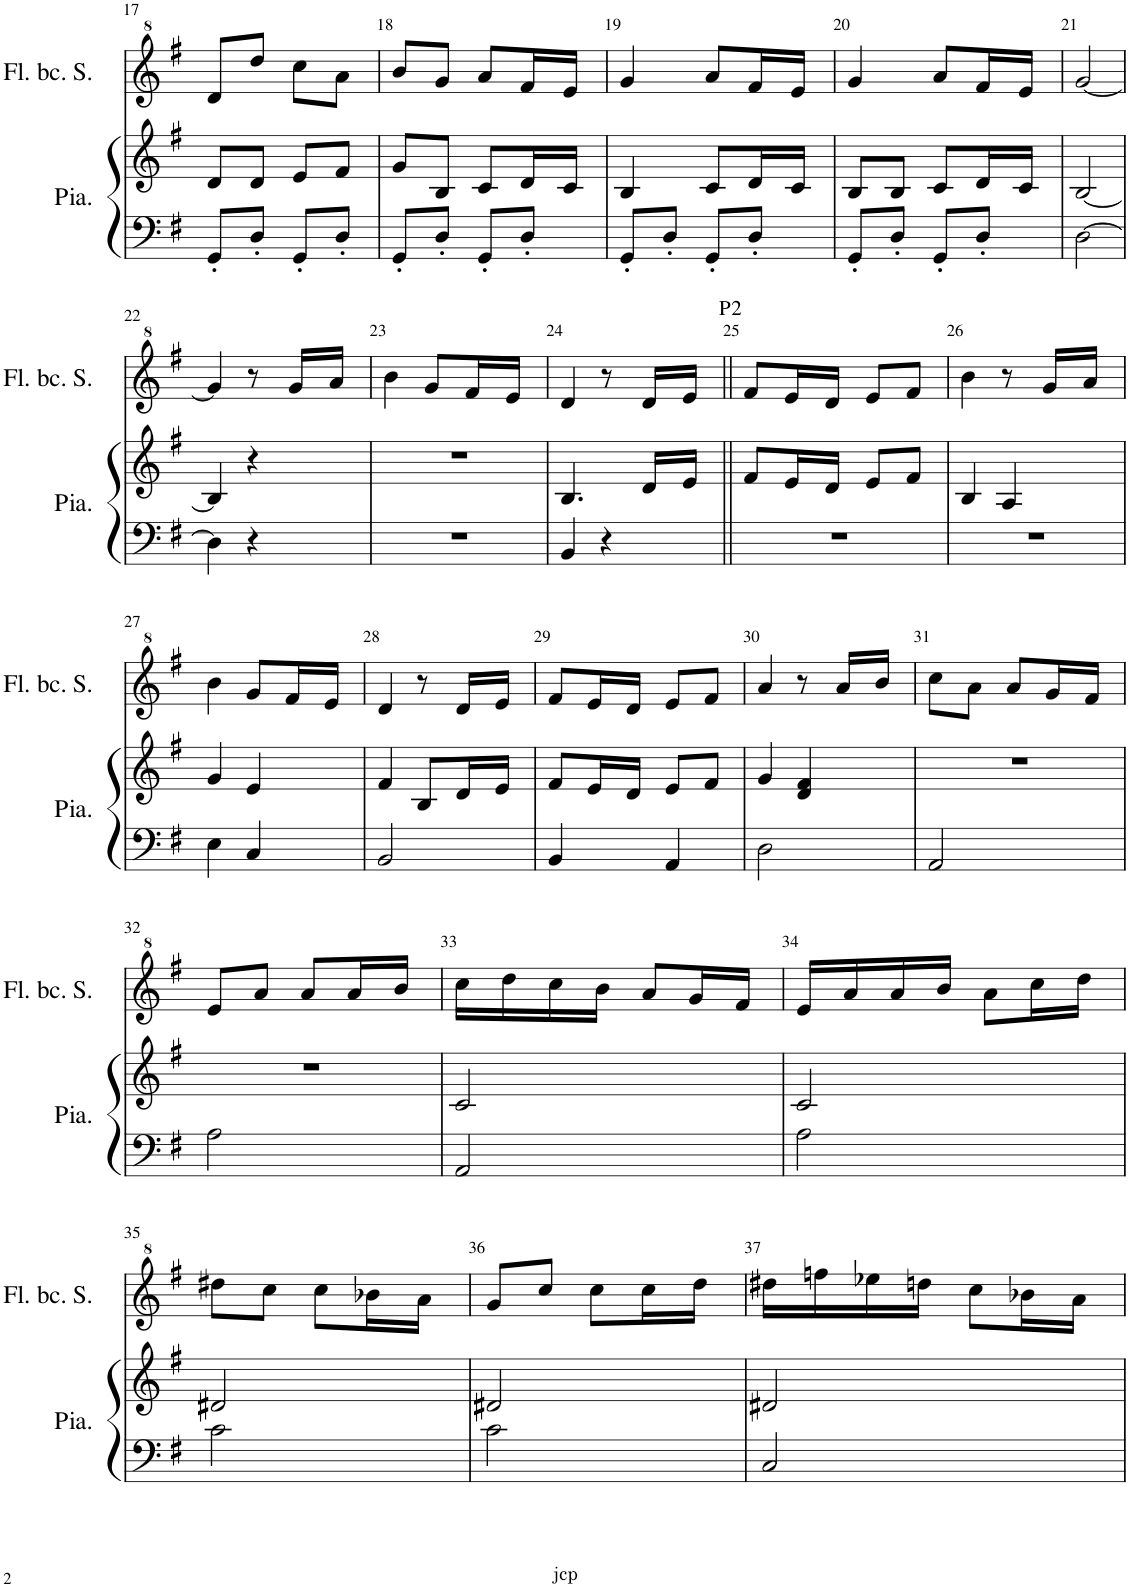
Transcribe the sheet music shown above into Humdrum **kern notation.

**kern	**kern	**kern
*part2	*part2	*part1
*staff3	*staff2	*staff1
*I"Piano	*	*I"Flûte à bec Soprano
*I'Pia.	*	*I'Fl. bc. S.
!!LO:PB:g=z
*clefF4	*clefG2	*clefG^2
*k[f#]	*k[f#]	*k[f#]
*M2/4	*M2/4	*M2/4
=17	=17	=17
8GG'/L	8d/L	8dd/L
8D'/J	8d/J	8ddd/J
8GG'/L	8e/L	8ccc\L
8D'/J	8f#/J	8aa\J
=18	=18	=18
8GG'/L	8g/L	8bb/L
8D'/J	8B/J	8gg/J
8GG'/L	8c/L	8aa/L
8D'/J	16d/L	16ff#/L
.	16c/JJ	16ee/JJ
=19	=19	=19
8GG'/L	4B/	4gg/
8D'/J	.	.
8GG'/L	8c/L	8aa/L
8D'/J	16d/L	16ff#/L
.	16c/JJ	16ee/JJ
=20	=20	=20
8GG'/L	8B/L	4gg/
8D'/J	8B/J	.
8GG'/L	8c/L	8aa/L
8D'/J	16d/L	16ff#/L
.	16c/JJ	16ee/JJ
=21	=21	=21
[2D\	[2B/	[2gg/
!!LO:LB:g=z
=22	=22	=22
4D\]	4B/]	4gg/]
4r	4r	8r
.	.	16gg/LL
.	.	16aa/JJ
=23	=23	=23
2r	2r	4bb\
.	.	8gg/L
.	.	16ff#/L
.	.	16ee/JJ
=24	=24	=24
4BB/	4.B/	4dd/
4r	.	8r
.	16d/LL	16dd/LL
.	16e/JJ	16ee/JJ
=25||	=25||	=25||
!	!	!LO:TX:a:t=P2
2r	8f#/L	8ff#/L
.	16e/L	16ee/L
.	16d/JJ	16dd/JJ
.	8e/L	8ee/L
.	8f#/J	8ff#/J
=26	=26	=26
2r	4B/	4bb\
.	4A/	8r
.	.	16gg/LL
.	.	16aa/JJ
!!LO:LB:g=z
=27	=27	=27
4E\	4g/	4bb\
4C/	4e/	8gg/L
.	.	16ff#/L
.	.	16ee/JJ
=28	=28	=28
2BB/	4f#/	4dd/
.	8B/L	8r
.	16d/L	16dd/LL
.	16e/JJ	16ee/JJ
=29	=29	=29
4BB/	8f#/L	8ff#/L
.	16e/L	16ee/L
.	16d/JJ	16dd/JJ
4AA/	8e/L	8ee/L
.	8f#/J	8ff#/J
=30	=30	=30
2D\	4g/	4aa/
.	4d/ 4f#/	8r
.	.	16aa/LL
.	.	16bb/JJ
=31	=31	=31
2AA/	2r	8ccc\L
.	.	8aa\J
.	.	8aa/L
.	.	16gg/L
.	.	16ff#/JJ
!!LO:LB:g=z
=32	=32	=32
2A\	2r	8ee/L
.	.	8aa/J
.	.	8aa/L
.	.	16aa/L
.	.	16bb/JJ
=33	=33	=33
2AA/	2c/	16ccc\LL
.	.	16ddd\
.	.	16ccc\
.	.	16bb\JJ
.	.	8aa/L
.	.	16gg/L
.	.	16ff#/JJ
=34	=34	=34
2A\	2c/	16ee/LL
.	.	16aa/
.	.	16aa/
.	.	16bb/JJ
.	.	8aa\L
.	.	16ccc\L
.	.	16ddd\JJ
!!LO:LB:g=z
=35	=35	=35
2c\	2d#X/	8ddd#X\L
.	.	8ccc\J
.	.	8ccc\L
.	.	16bb-X\L
.	.	16aa\JJ
=36	=36	=36
2c\	2d#X/	8gg/L
.	.	8ccc/J
.	.	8ccc\L
.	.	16ccc\L
.	.	16ddd\JJ
=37	=37	=37
2C/	2d#X/	16ddd#X\LL
.	.	16fffn\
.	.	16eee-X\
.	.	16dddn\JJ
.	.	8ccc\L
.	.	16bb-X\L
.	.	16aa\JJ
=	=	=
*-	*-	*-
